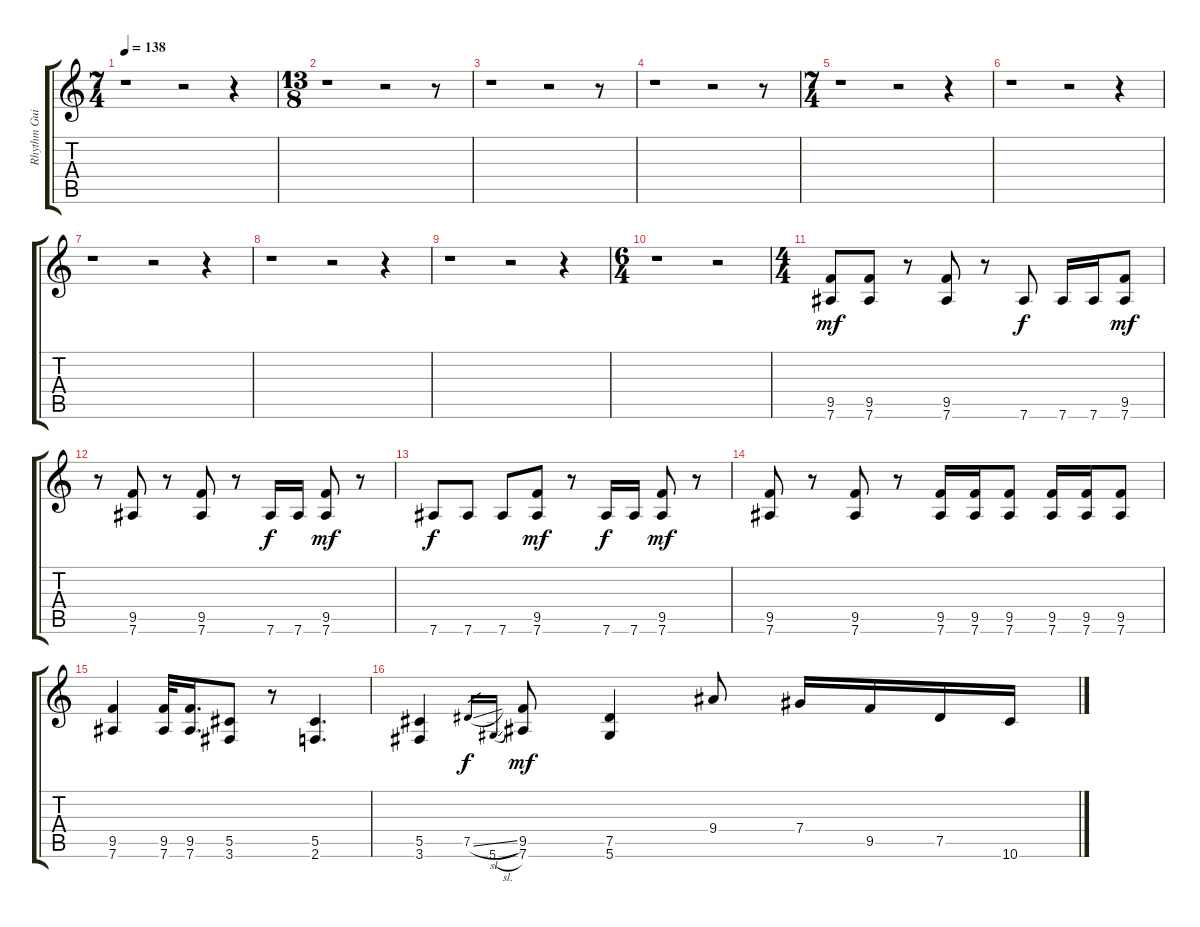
\track ("Rhythm Guitar R" "Rhythm Gui") {instrument distortionguitar}
\staff {score tabs}
\tuning (Eb4 Bb3 Gb3 Db3 Ab2 Eb2) {hide}
\ts (7 4)
\tempo 138
\clef g2
\ks c
r.1{dy f} r.2 r.4 |
\ts (13 8)
r.1 r.2 r.8 |
r.1 r.2 r.8 |
r.1 r.2 r.8 |
\ts (7 4)
r.1 r.2 r.4 |
r.1 r.2 r.4 |
r.1 r.2 r.4 |
r.1 r.2 r.4 |
r.1 r.2 r.4 |
\ts (6 4)
r.1 r.2 |
\ts (4 4)
(9.5 7.6).8{dy mf} (9.5 7.6).8 r.8 (9.5 7.6).8 r.8 7.6.8{dy f} 7.6.16 7.6.16 (9.5 7.6).8{dy mf} |
r.8 (9.5 7.6).8 r.8 (9.5 7.6).8 r.8 7.6.16{dy f} 7.6.16 (9.5 7.6).8{dy mf} r.8 |
7.6.8{dy f} 7.6.8 7.6.8 (9.5 7.6).8{dy mf} r.8 7.6.16{dy f} 7.6.16 (9.5 7.6).8{dy mf} r.8 |
(9.5 7.6).8 r.8 (9.5 7.6).8 r.8 (9.5 7.6).16 (9.5 7.6).16 (9.5 7.6).8 (9.5 7.6).16 (9.5 7.6).16 (9.5 7.6).8 |
(9.5 7.6).4 (9.5 7.6).32 (9.5 7.6).16{d} (5.5 3.6).8 r.8 (5.5 2.6).4{d} |
(5.5 3.6).4 7.5{sl}.16{gr dy f} 5.6{sl}.16{gr} (9.5 7.6).8{dy mf} (7.5 5.6).4 9.4.8 7.4.16 9.5.16 7.5.16 10.6.16
